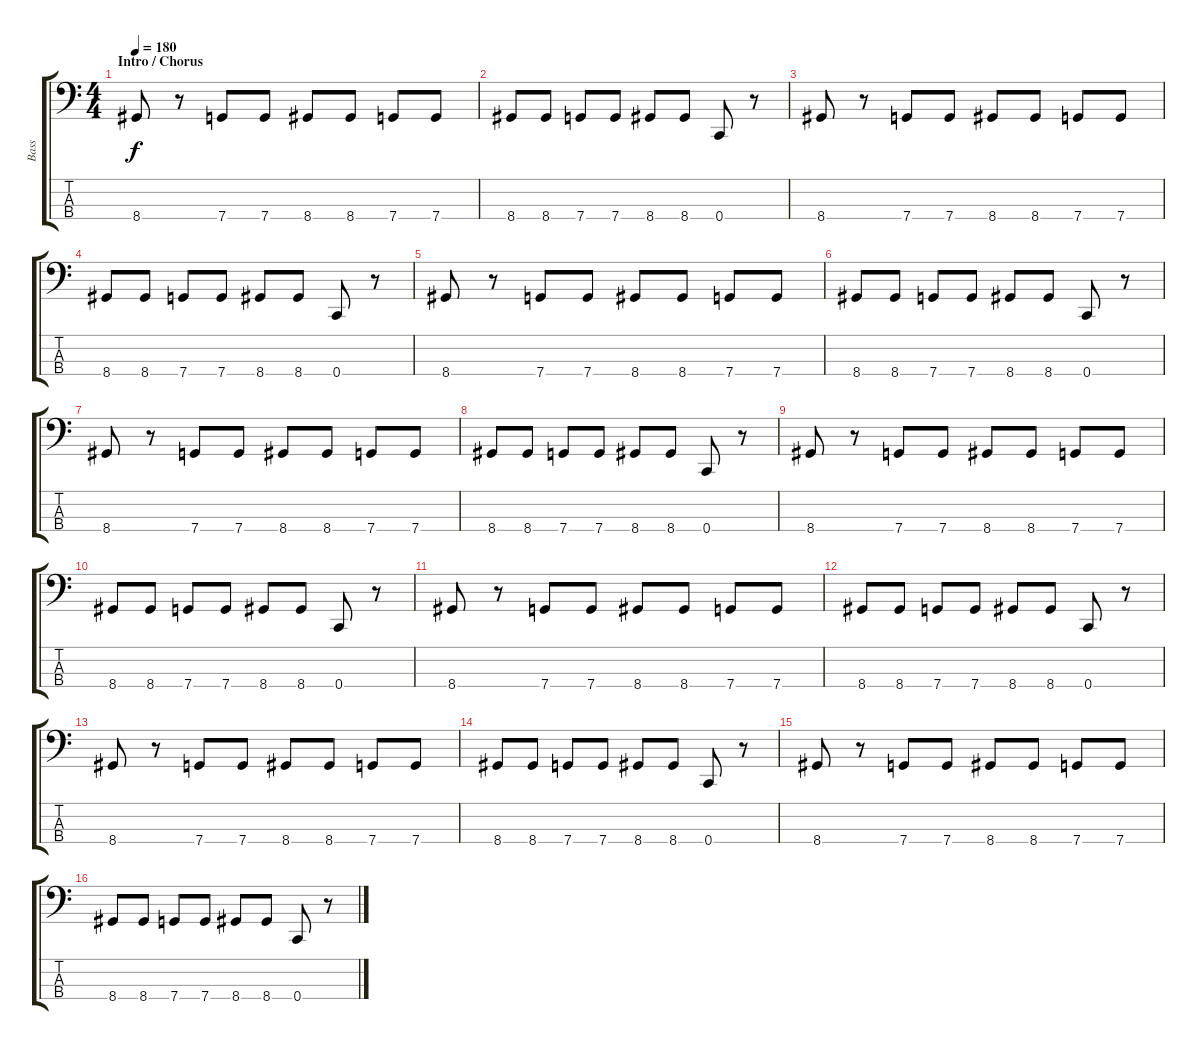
\track ("Bass" "Bass") {instrument electricbasspick}
\staff {score tabs}
\tuning (F2 C2 G1 C1) {hide}
\ts (4 4)
\section ("" "Intro / Chorus")
\tempo 180
\clef f4
\ks c
8.4.8{dy f instrument electricbasspick} r.8 7.4.8 7.4.8 8.4.8 8.4.8 7.4.8 7.4.8 |
8.4.8 8.4.8 7.4.8 7.4.8 8.4.8 8.4.8 0.4.8 r.8 |
8.4.8 r.8 7.4.8 7.4.8 8.4.8 8.4.8 7.4.8 7.4.8 |
8.4.8 8.4.8 7.4.8 7.4.8 8.4.8 8.4.8 0.4.8 r.8 |
8.4.8 r.8 7.4.8 7.4.8 8.4.8 8.4.8 7.4.8 7.4.8 |
8.4.8 8.4.8 7.4.8 7.4.8 8.4.8 8.4.8 0.4.8 r.8 |
8.4.8 r.8 7.4.8 7.4.8 8.4.8 8.4.8 7.4.8 7.4.8 |
8.4.8 8.4.8 7.4.8 7.4.8 8.4.8 8.4.8 0.4.8 r.8 |
8.4.8 r.8 7.4.8 7.4.8 8.4.8 8.4.8 7.4.8 7.4.8 |
8.4.8 8.4.8 7.4.8 7.4.8 8.4.8 8.4.8 0.4.8 r.8 |
8.4.8 r.8 7.4.8 7.4.8 8.4.8 8.4.8 7.4.8 7.4.8 |
8.4.8 8.4.8 7.4.8 7.4.8 8.4.8 8.4.8 0.4.8 r.8 |
8.4.8 r.8 7.4.8 7.4.8 8.4.8 8.4.8 7.4.8 7.4.8 |
8.4.8 8.4.8 7.4.8 7.4.8 8.4.8 8.4.8 0.4.8 r.8 |
8.4.8 r.8 7.4.8 7.4.8 8.4.8 8.4.8 7.4.8 7.4.8 |
8.4.8 8.4.8 7.4.8 7.4.8 8.4.8 8.4.8 0.4.8 r.8
